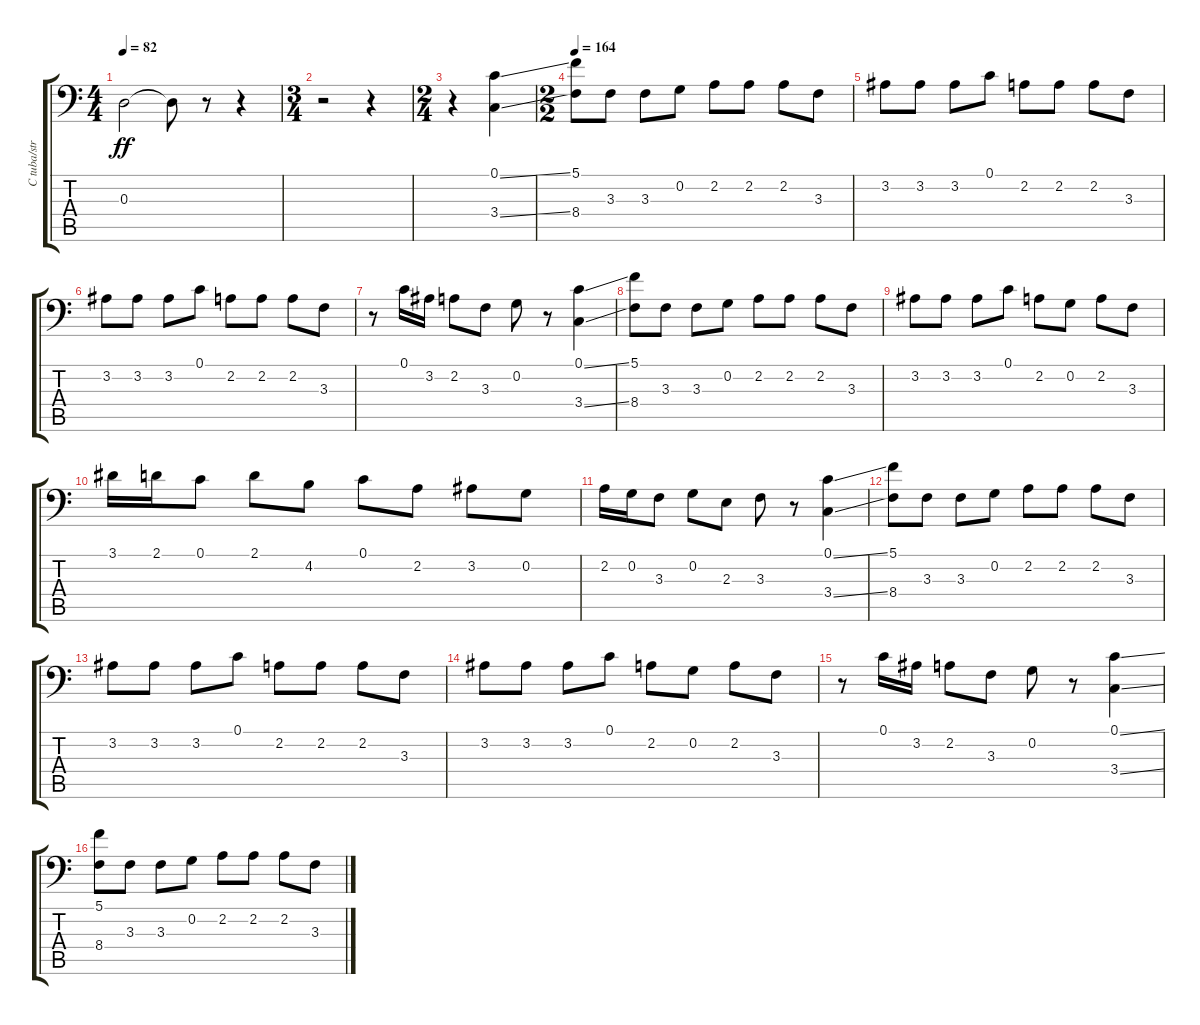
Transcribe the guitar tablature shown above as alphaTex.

\track ("C tuba/string bass" "C tuba/str") {instrument electricbassfinger}
\staff {score tabs}
\tuning (C3 G2 D2 A1 E1 B0) {hide}
\ts (4 4)
\tempo 82
\clef f4
\ks c
0.3.2{dy ff} 0.3{t}.8 r.8 r.4 |
\ts (3 4)
r.2 r.4 |
\ts (2 4)
r.4 (0.1{ss} 3.4{ss}).4 |
\ts (2 2)
\tempo 164
(5.1 8.4).8 3.3.8 3.3.8 0.2.8 2.2.8 2.2.8 2.2.8 3.3.8 |
3.2.8 3.2.8 3.2.8 0.1.8 2.2.8 2.2.8 2.2.8 3.3.8 |
3.2.8 3.2.8 3.2.8 0.1.8 2.2.8 2.2.8 2.2.8 3.3.8 |
r.8 0.1.16 3.2.16 2.2.8 3.3.8 0.2.8 r.8 (0.1{ss} 3.4{ss}).4 |
(5.1 8.4).8 3.3.8 3.3.8 0.2.8 2.2.8 2.2.8 2.2.8 3.3.8 |
3.2.8 3.2.8 3.2.8 0.1.8 2.2.8 0.2.8 2.2.8 3.3.8 |
3.1.16 2.1.16 0.1.8 2.1.8 4.2.8 0.1.8 2.2.8 3.2.8 0.2.8 |
2.2.16 0.2.16 3.3.8 0.2.8 2.3.8 3.3.8 r.8 (0.1{ss} 3.4{ss}).4 |
(5.1 8.4).8 3.3.8 3.3.8 0.2.8 2.2.8 2.2.8 2.2.8 3.3.8 |
3.2.8 3.2.8 3.2.8 0.1.8 2.2.8 2.2.8 2.2.8 3.3.8 |
3.2.8 3.2.8 3.2.8 0.1.8 2.2.8 0.2.8 2.2.8 3.3.8 |
r.8 0.1.16 3.2.16 2.2.8 3.3.8 0.2.8 r.8 (0.1{ss} 3.4{ss}).4 |
(5.1 8.4).8 3.3.8 3.3.8 0.2.8 2.2.8 2.2.8 2.2.8 3.3.8
